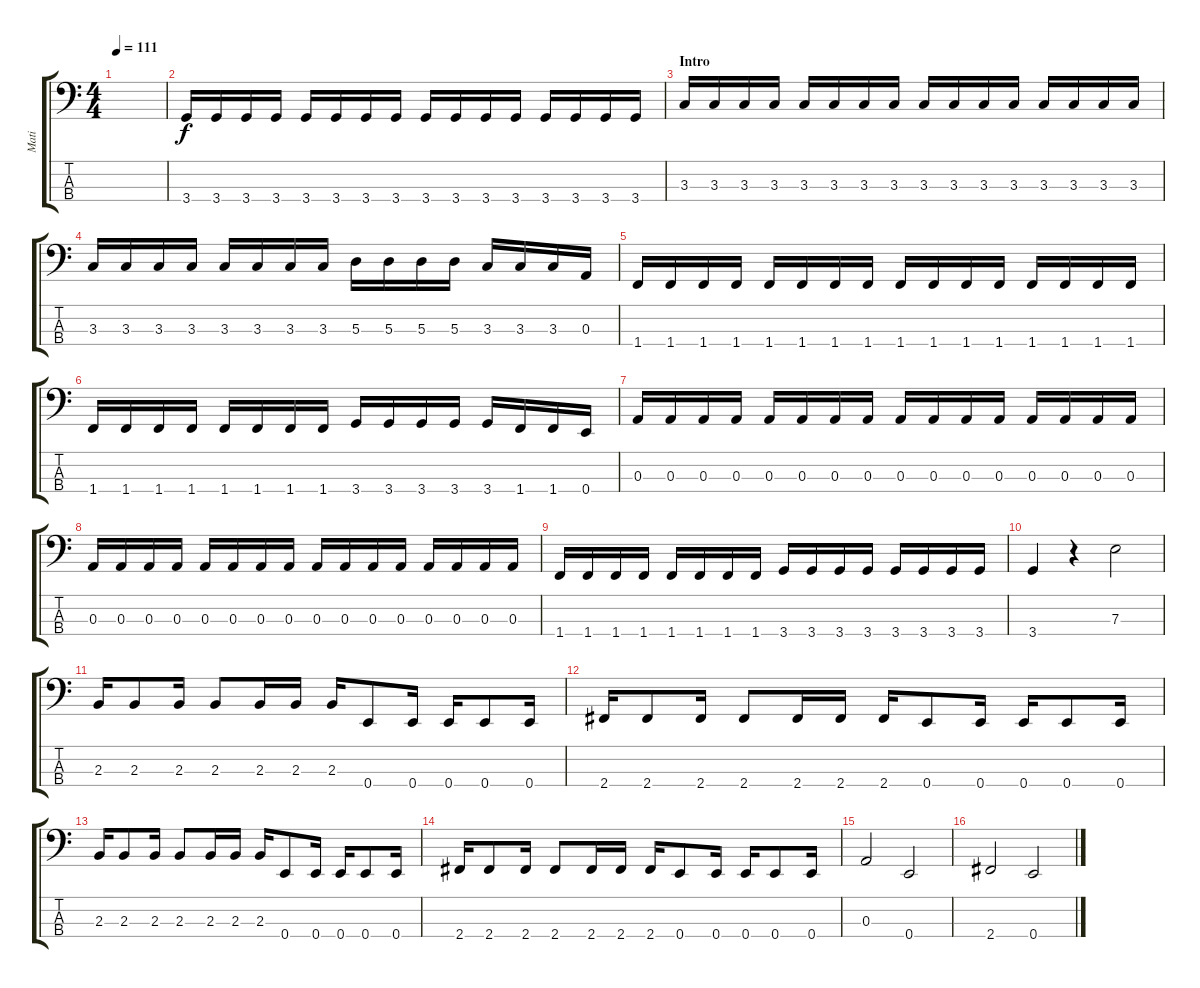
\track ("Mati" "Mati") {instrument electricbasspick}
\staff {score tabs}
\tuning (G2 D2 A1 E1) {hide}
\ts (4 4)
\tempo 111
\clef f4
\ks c
|
3.4.16 3.4.16 3.4.16 3.4.16 3.4.16 3.4.16 3.4.16 3.4.16 3.4.16 3.4.16 3.4.16 3.4.16 3.4.16 3.4.16 3.4.16 3.4.16 |
\section ("" "Intro")
3.3.16 3.3.16 3.3.16 3.3.16 3.3.16 3.3.16 3.3.16 3.3.16 3.3.16 3.3.16 3.3.16 3.3.16 3.3.16 3.3.16 3.3.16 3.3.16 |
3.3.16 3.3.16 3.3.16 3.3.16 3.3.16 3.3.16 3.3.16 3.3.16 5.3.16 5.3.16 5.3.16 5.3.16 3.3.16 3.3.16 3.3.16 0.3.16 |
1.4.16 1.4.16 1.4.16 1.4.16 1.4.16 1.4.16 1.4.16 1.4.16 1.4.16 1.4.16 1.4.16 1.4.16 1.4.16 1.4.16 1.4.16 1.4.16 |
1.4.16 1.4.16 1.4.16 1.4.16 1.4.16 1.4.16 1.4.16 1.4.16 3.4.16 3.4.16 3.4.16 3.4.16 3.4.16 1.4.16 1.4.16 0.4.16 |
0.3.16 0.3.16 0.3.16 0.3.16 0.3.16 0.3.16 0.3.16 0.3.16 0.3.16 0.3.16 0.3.16 0.3.16 0.3.16 0.3.16 0.3.16 0.3.16 |
0.3.16 0.3.16 0.3.16 0.3.16 0.3.16 0.3.16 0.3.16 0.3.16 0.3.16 0.3.16 0.3.16 0.3.16 0.3.16 0.3.16 0.3.16 0.3.16 |
1.4.16 1.4.16 1.4.16 1.4.16 1.4.16 1.4.16 1.4.16 1.4.16 3.4.16 3.4.16 3.4.16 3.4.16 3.4.16 3.4.16 3.4.16 3.4.16 |
3.4.4 r.4 7.3.2 |
2.3.16 2.3.8 2.3.16 2.3.8 2.3.16 2.3.16 2.3.16 0.4.8 0.4.16 0.4.16 0.4.8 0.4.16 |
2.4.16 2.4.8 2.4.16 2.4.8 2.4.16 2.4.16 2.4.16 0.4.8 0.4.16 0.4.16 0.4.8 0.4.16 |
2.3.16 2.3.8 2.3.16 2.3.8 2.3.16 2.3.16 2.3.16 0.4.8 0.4.16 0.4.16 0.4.8 0.4.16 |
2.4.16 2.4.8 2.4.16 2.4.8 2.4.16 2.4.16 2.4.16 0.4.8 0.4.16 0.4.16 0.4.8 0.4.16 |
0.3.2 0.4.2 |
2.4.2 0.4.2
